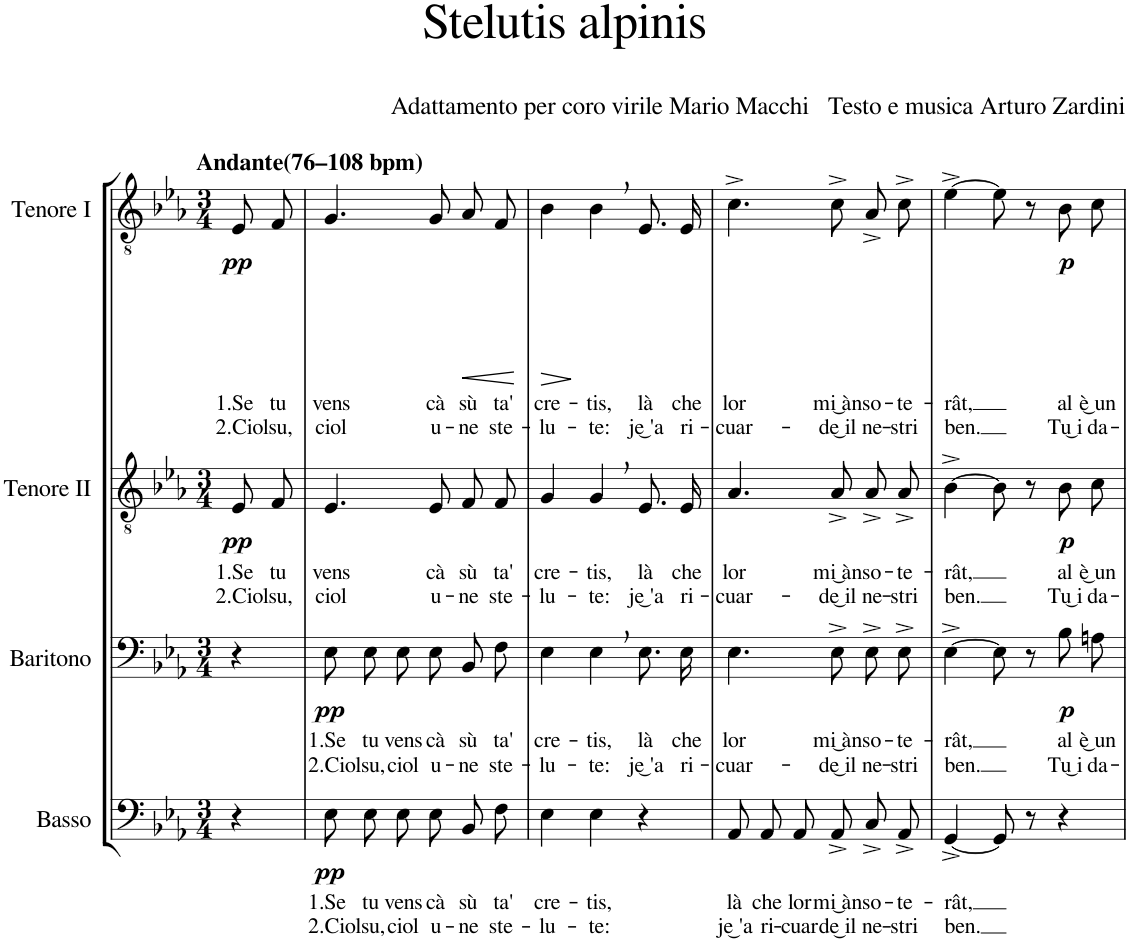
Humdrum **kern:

**kern	**text	**text	**dynam	**kern	**text	**text	**dynam	**kern	**text	**text	**dynam	**kern	**text	**text	**dynam
*part4	*part4	*part4	*part4	*part3	*part3	*part3	*part3	*part2	*part2	*part2	*part2	*part1	*part1	*part1	*part1
*staff4	*staff4	*staff4	*staff4	*staff3	*staff3	*staff3	*staff3	*staff2	*staff2	*staff2	*staff2	*staff1	*staff1	*staff1	*staff1
*I"Basso	*	*	*	*I"Baritono	*	*	*	*I"Tenore II	*	*	*	*I"Tenore I	*	*	*
*I'B.	*	*	*	*I'Bar.	*	*	*	*I'T2	*	*	*	*I'T1	*	*	*
*clefF4	*	*	*	*clefF4	*	*	*	*clefGv2	*	*	*	*clefGv2	*	*	*
*k[b-e-a-]	*	*	*	*k[b-e-a-]	*	*	*	*k[b-e-a-]	*	*	*	*k[b-e-a-]	*	*	*
*M3/4	*	*	*	*M3/4	*	*	*	*M3/4	*	*	*	*M3/4	*	*	*
=	=	=	=	=	=	=	=	=	=	=	=	=	=	=	=
!	!	!	!	!	!	!	!	!	!	!	!	!LO:TX:a:B:t=Andante(76–108 bpm)	!	!	!
!	!	!	!	!	!	!	!	!	!LO:LY:b	!LO:LY:b	!LO:DY:b	!	!LO:LY:b	!LO:LY:b	!LO:DY:b
4r	.	.	.	4r	.	.	.	8E-/L	1.Se	2.Ciol	pp	8E-/L	1.Se	2.Ciol	pp
!	!	!	!	!	!	!	!	!	!LO:LY:b	!LO:LY:b	!	!	!LO:LY:b	!LO:LY:b	!
.	.	.	.	.	.	.	.	8F/J	tu	su,	.	8F/J	tu	su,	.
=1	=1	=1	=1	=1	=1	=1	=1	=1	=1	=1	=1	=1	=1	=1	=1
!	!LO:LY:b	!LO:LY:b	!LO:DY:b	!	!LO:LY:b	!LO:LY:b	!LO:DY:b	!	!LO:LY:b	!LO:LY:b	!	!	!LO:LY:b	!LO:LY:b	!
8E-\L	1.Se	2.Ciol	pp	8E-\L	1.Se	2.Ciol	pp	4.E-/	vens	ciol	.	4.G/	vens	ciol	.
!	!LO:LY:b	!LO:LY:b	!	!	!LO:LY:b	!LO:LY:b	!	!	!	!	!	!	!	!	!
8E-\J	tu	su,	.	8E-\J	tu	su,	.	.	.	.	.	.	.	.	.
!	!LO:LY:b	!LO:LY:b	!	!	!LO:LY:b	!LO:LY:b	!	!	!	!	!	!	!	!	!
8E-\L	vens	ciol	.	8E-\L	vens	ciol	.	.	.	.	.	.	.	.	.
!	!LO:LY:b	!LO:LY:b	!	!	!LO:LY:b	!LO:LY:b	!	!	!LO:LY:b	!LO:LY:b	!	!	!LO:LY:b	!LO:LY:b	!
8E-\J	cà	u-	.	8E-\J	cà	u-	.	8E-/	cà	u-	.	8G/	cà	u-	.
!	!LO:LY:b	!LO:LY:b	!	!	!LO:LY:b	!LO:LY:b	!	!	!LO:LY:b	!LO:LY:b	!	!	!LO:LY:b	!LO:LY:b	!LO:HP:b
8BB-\L	sù	-ne	.	8BB-\L	sù	-ne	.	8F/L	sù	-ne	.	8A-/L	sù	-ne	<
!	!LO:LY:b	!LO:LY:b	!	!	!LO:LY:b	!LO:LY:b	!	!	!LO:LY:b	!LO:LY:b	!	!	!LO:LY:b	!LO:LY:b	!
8F\J	ta'	ste-	.	8F\J	ta'	ste-	.	8F/J	ta'	ste-	.	8F/J	ta'	ste-	[
=2	=2	=2	=2	=2	=2	=2	=2	=2	=2	=2	=2	=2	=2	=2	=2
!	!LO:LY:b	!LO:LY:b	!	!	!LO:LY:b	!LO:LY:b	!	!	!LO:LY:b	!LO:LY:b	!	!	!LO:LY:b	!LO:LY:b	!LO:HP:b
4E-\	cre-	-lu-	.	4E-\	cre-	-lu-	.	4G/	cre-	-lu-	.	4B-\	cre-	-lu-	>
!	!LO:LY:b	!LO:LY:b	!	!	!LO:LY:b	!LO:LY:b	!	!	!LO:LY:b	!LO:LY:b	!	!	!LO:LY:b	!LO:LY:b	!
4E-\	-tis,	-te:	.	4E-,\	-tis,	-te:	.	4G,/	-tis,	-te:	.	4B-,\	-tis,	-te:	]
!	!	!	!	!	!LO:LY:b	!LO:LY:b	!	!	!LO:LY:b	!LO:LY:b	!	!	!LO:LY:b	!LO:LY:b	!
4r	.	.	.	8.E-\L	là	je͜ 'a	.	8.E-/L	là	je͜ 'a	.	8.E-/L	là	je͜ 'a	.
!	!	!	!	!	!LO:LY:b	!LO:LY:b	!	!	!LO:LY:b	!LO:LY:b	!	!	!LO:LY:b	!LO:LY:b	!
.	.	.	.	16E-\Jk	che	ri-	.	16E-/Jk	che	ri-	.	16E-/Jk	che	ri-	.
=3	=3	=3	=3	=3	=3	=3	=3	=3	=3	=3	=3	=3	=3	=3	=3
!	!LO:LY:b	!LO:LY:b	!	!	!LO:LY:b	!LO:LY:b	!	!	!LO:LY:b	!LO:LY:b	!	!	!LO:LY:b	!LO:LY:b	!
8AA-/L	là	je͜ 'a	.	4.E-\	lor	-cuar-	.	4.A-/	lor	-cuar-	.	4.c^\	lor	-cuar-	.
!	!LO:LY:b	!LO:LY:b	!	!	!	!	!	!	!	!	!	!	!	!	!
8AA-/J	che	ri-	.	.	.	.	.	.	.	.	.	.	.	.	.
!	!LO:LY:b	!LO:LY:b	!	!	!	!	!	!	!	!	!	!	!	!	!
8AA-/L	lor	-cuar-	.	.	.	.	.	.	.	.	.	.	.	.	.
!	!LO:LY:b	!LO:LY:b	!	!	!LO:LY:b	!LO:LY:b	!	!	!LO:LY:b	!LO:LY:b	!	!	!LO:LY:b	!LO:LY:b	!
8AA-^/J	mi͜ àn	-de͜ il	.	8E-^\	mi͜ àn	-de͜ il	.	8A-^/	mi͜ àn	-de͜ il	.	8c^\	mi͜ àn	-de͜ il	.
!	!LO:LY:b	!LO:LY:b	!	!	!LO:LY:b	!LO:LY:b	!	!	!LO:LY:b	!LO:LY:b	!	!	!LO:LY:b	!LO:LY:b	!
8C^/L	so-	ne-	.	8E-^\L	so-	ne-	.	8A-^/L	so-	ne-	.	8A-^\L	so-	ne-	.
!	!LO:LY:b	!LO:LY:b	!	!	!LO:LY:b	!LO:LY:b	!	!	!LO:LY:b	!LO:LY:b	!	!	!LO:LY:b	!LO:LY:b	!
8AA-^/J	-te-	-stri	.	8E-^\J	-te-	-stri	.	8A-^/J	-te-	-stri	.	8c^\J	-te-	-stri	.
=4	=4	=4	=4	=4	=4	=4	=4	=4	=4	=4	=4	=4	=4	=4	=4
!	!LO:LY:b	!LO:LY:b	!	!	!LO:LY:b	!LO:LY:b	!	!	!LO:LY:b	!LO:LY:b	!	!	!LO:LY:b	!LO:LY:b	!
[4GG^/	-rât,	ben.	.	[4E-^\	-rât,	ben.	.	[4B-^\	-rât,	ben.	.	[4e-^\	-rât,	ben.	.
8GG/]	.	.	.	8E-\]	.	.	.	8B-\]	.	.	.	8e-\]	.	.	.
8r	.	.	.	8r	.	.	.	8r	.	.	.	8r	.	.	.
!	!	!	!	!	!LO:LY:b	!LO:LY:b	!LO:DY:b	!	!LO:LY:b	!LO:LY:b	!LO:DY:b	!	!LO:LY:b	!LO:LY:b	!LO:DY:b
4r	.	.	.	8B-\L	al	Tu͜ i	p	8B-\L	al	Tu͜ i	p	8B-\L	al	Tu͜ i	p
!	!	!	!	!	!LO:LY:b	!LO:LY:b	!	!	!LO:LY:b	!LO:LY:b	!	!	!LO:LY:b	!LO:LY:b	!
.	.	.	.	8An\J	è͜ un	da-	.	8c\J	è͜ un	da-	.	8c\J	è͜ un	da-	.
=	=	=	=	=	=	=	=	=	=	=	=	=	=	=	=
*-	*-	*-	*-	*-	*-	*-	*-	*-	*-	*-	*-	*-	*-	*-	*-
